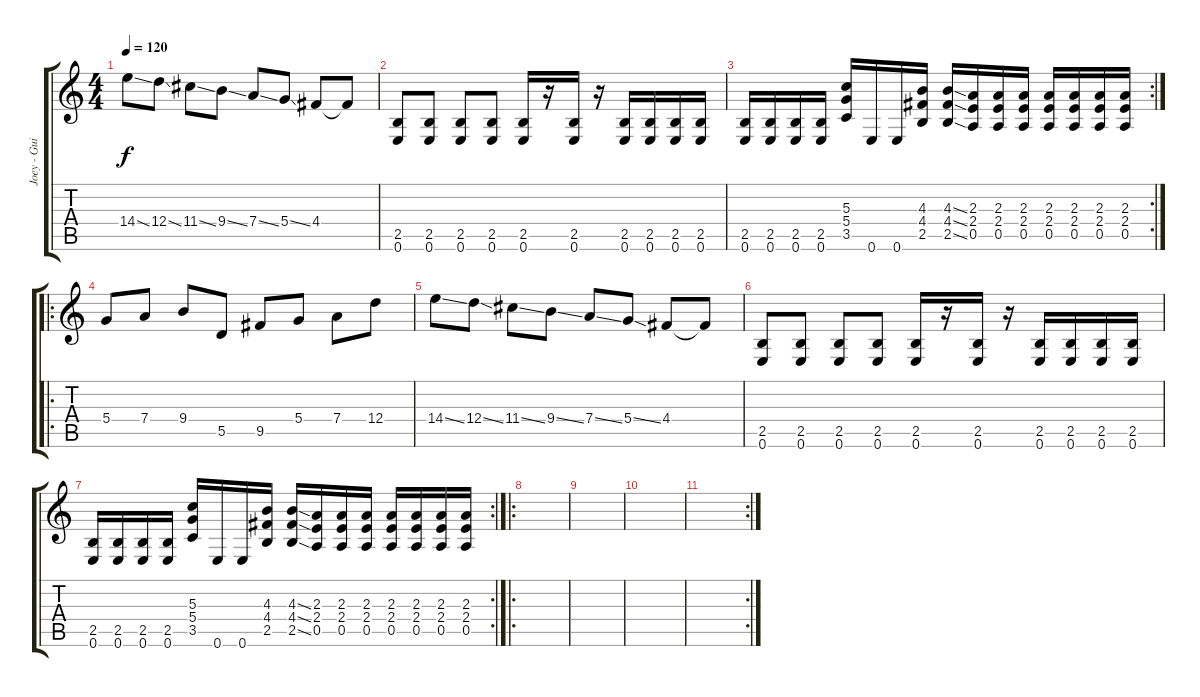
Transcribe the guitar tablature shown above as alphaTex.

\track ("Joey - Guitar" "Joey - Gui") {instrument overdrivenguitar}
\staff {score tabs}
\tuning (E4 B3 G3 D3 A2 E2) {hide}
\ts (4 4)
\tempo 120
\clef g2
\ks c
14.4{ss}.8{dy f} 12.4{ss}.8 11.4{ss}.8 9.4{ss}.8 7.4{ss}.8 5.4{ss}.8 4.4.8 4.4{t}.8 |
(2.5 0.6).8 (2.5 0.6).8 (2.5 0.6).8 (2.5 0.6).8 (2.5 0.6).16 r.16 (2.5 0.6).16 r.16 (2.5 0.6).16 (2.5 0.6).16 (2.5 0.6).16 (2.5 0.6).16 |
\rc 2
(2.5 0.6).16 (2.5 0.6).16 (2.5 0.6).16 (2.5 0.6).16 (5.3 5.4 3.5).16 0.6.16 0.6.16 (4.3 4.4 2.5).16 (4.3{ss} 4.4{ss} 2.5{ss}).16 (2.3 2.4 0.5).16 (2.3 2.4 0.5).16 (2.3 2.4 0.5).16 (2.3 2.4 0.5).16 (2.3 2.4 0.5).16 (2.3 2.4 0.5).16 (2.3 2.4 0.5).16 |
\ro
5.4.8 7.4.8 9.4.8 5.5.8 9.5.8 5.4.8 7.4.8 12.4.8 |
14.4{ss}.8 12.4{ss}.8 11.4{ss}.8 9.4{ss}.8 7.4{ss}.8 5.4{ss}.8 4.4.8 4.4{t}.8 |
(2.5 0.6).8 (2.5 0.6).8 (2.5 0.6).8 (2.5 0.6).8 (2.5 0.6).16 r.16 (2.5 0.6).16 r.16 (2.5 0.6).16 (2.5 0.6).16 (2.5 0.6).16 (2.5 0.6).16 |
\rc 2
(2.5 0.6).16 (2.5 0.6).16 (2.5 0.6).16 (2.5 0.6).16 (5.3 5.4 3.5).16 0.6.16 0.6.16 (4.3 4.4 2.5).16 (4.3{ss} 4.4{ss} 2.5{ss}).16 (2.3 2.4 0.5).16 (2.3 2.4 0.5).16 (2.3 2.4 0.5).16 (2.3 2.4 0.5).16 (2.3 2.4 0.5).16 (2.3 2.4 0.5).16 (2.3 2.4 0.5).16 |
\ro
|
|
|
\rc 2
